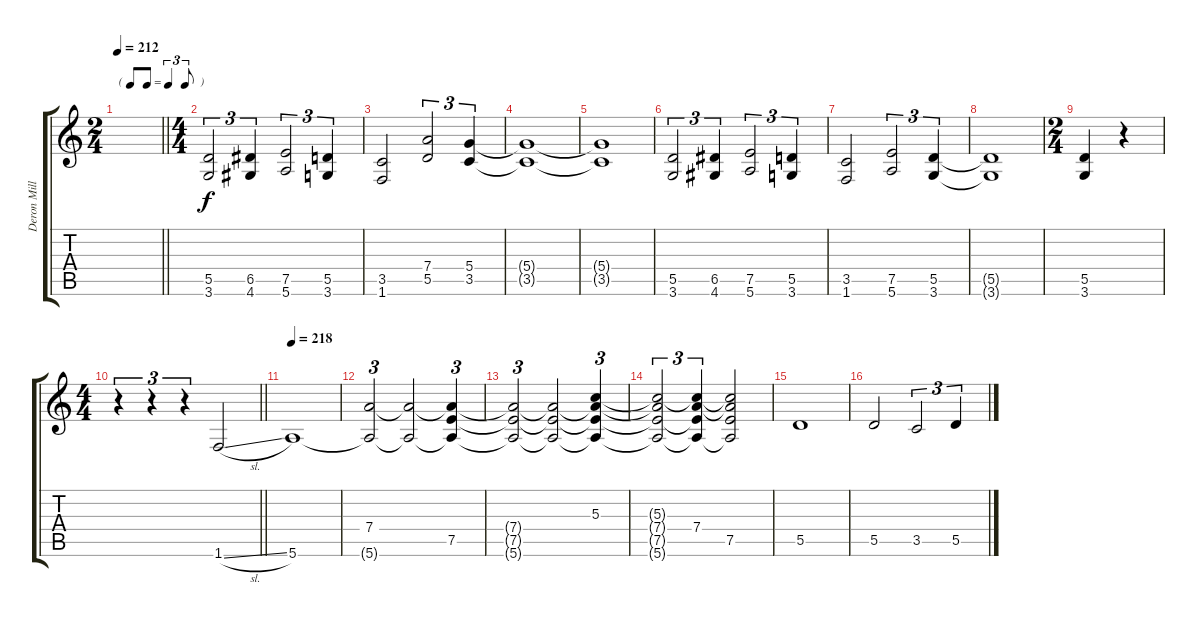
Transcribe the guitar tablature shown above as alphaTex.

\track ("Deron Miller" "Deron Mill") {instrument acousticguitarsteel}
\staff {score tabs}
\tuning (E4 B3 G3 D3 A2 E2) {hide}
\ts (2 4)
\tf triplet8th
\tempo 212
\clef g2
\barLineRight lightlight
\ks c
|
\ts (4 4)
\section ("" "")
(5.5 3.6).2{tu (3 2) instrument distortionguitar} (6.5 4.6).4{tu (3 2)} (7.5 5.6).2{tu (3 2)} (5.5 3.6).4{tu (3 2)} |
(3.5 1.6).2 (7.4 5.5).2{tu (3 2)} (5.4 3.5).4{tu (3 2)} |
(5.4{t} 3.5{t}).1 |
(5.4{t} 3.5{t}).1 |
(5.5 3.6).2{tu (3 2)} (6.5 4.6).4{tu (3 2)} (7.5 5.6).2{tu (3 2)} (5.5 3.6).4{tu (3 2)} |
(3.5 1.6).2 (7.5 5.6).2{tu (3 2)} (5.5 3.6).4{tu (3 2)} |
(5.5{t} 3.6{t}).1 |
\ts (2 4)
(5.5 3.6).4 r.4 |
\ts (4 4)
\barLineRight lightlight
r.4{tu (3 2)} r.4{tu (3 2)} r.4{tu (3 2)} 1.6{sl}.2 |
\section ("" "")
\tempo 218
5.6.1 |
(7.4 5.6{t}).2{tu (3 2)} (7.4{t} 5.6{t}).2 (7.4{t} 7.5 5.6{t}).4{tu (3 2)} |
(7.4{t} 7.5{t} 5.6{t}).2{tu (3 2)} (7.4{t} 7.5{t} 5.6{t}).2 (5.3 7.4{t} 7.5{t} 5.6{t}).4{tu (3 2)} |
(5.3{t} 7.4{t} 7.5{t} 5.6{t}).2{tu (3 2)} (5.3{t} 7.4 7.5{t} 5.6{t}).4{tu (3 2)} (5.3{t} 7.4{t} 7.5 5.6{t}).2 |
5.5.1 |
5.5.2 3.5.2{tu (3 2)} 5.5.4{tu (3 2)}
